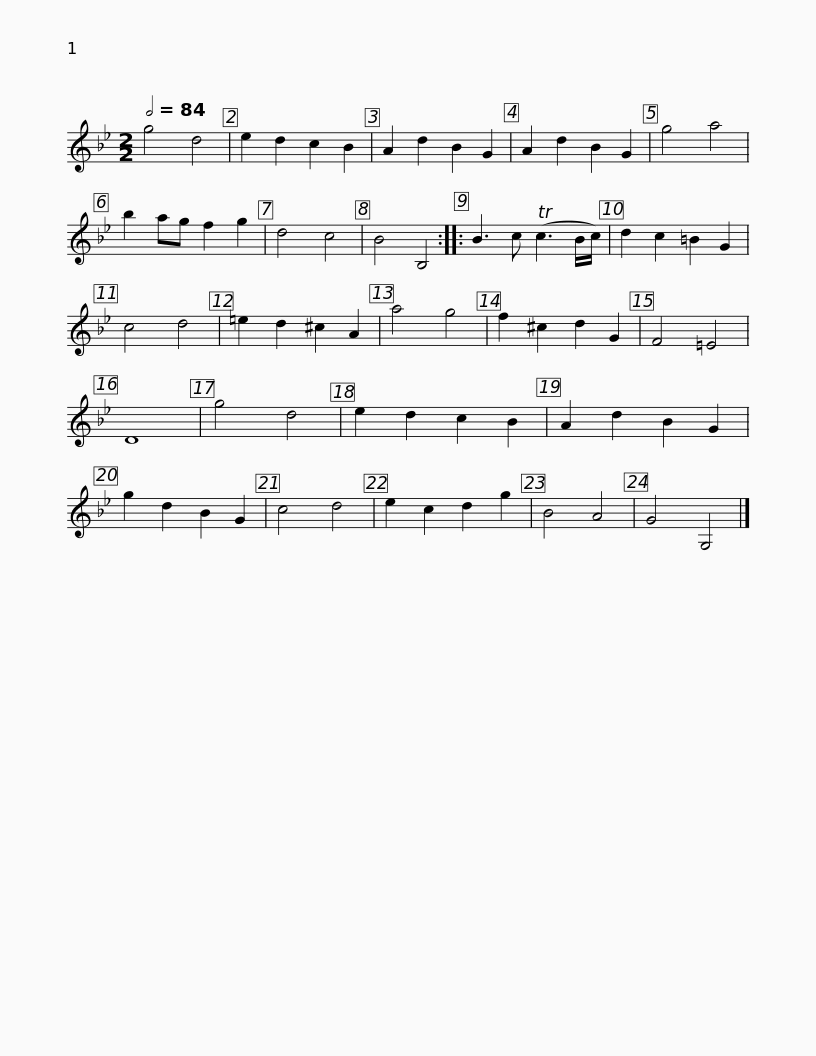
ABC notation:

X:1
L:1/8
Q:1/2=84
M:2/2
I:linebreak $
K:Gmin
V:1 treble
V:1
 g4 d4 | e2 d2 c2 B2 | A2 d2 B2 G2 | A2 d2 B2 G2 | g4 a4 | %5
 b2 ag f2 g2 | d4 c4 | B4 B,4 :: B3 c (Tc3 B/c/) | d2 c2 =B2 G2 |$ %10
 c4 d4 | =e2 d2 ^c2 A2 | a4 g4 | f2 ^c2 d2 G2 | F4 =E4 | %15
 D8 | g4 d4 | e2 d2 c2 B2 | A2 d2 B2 G2 | g2 d2 B2 G2 | %20
 c4 d4 | e2 c2 d2 g2 |$ B4 A4 | G4 G,4 |] %24
